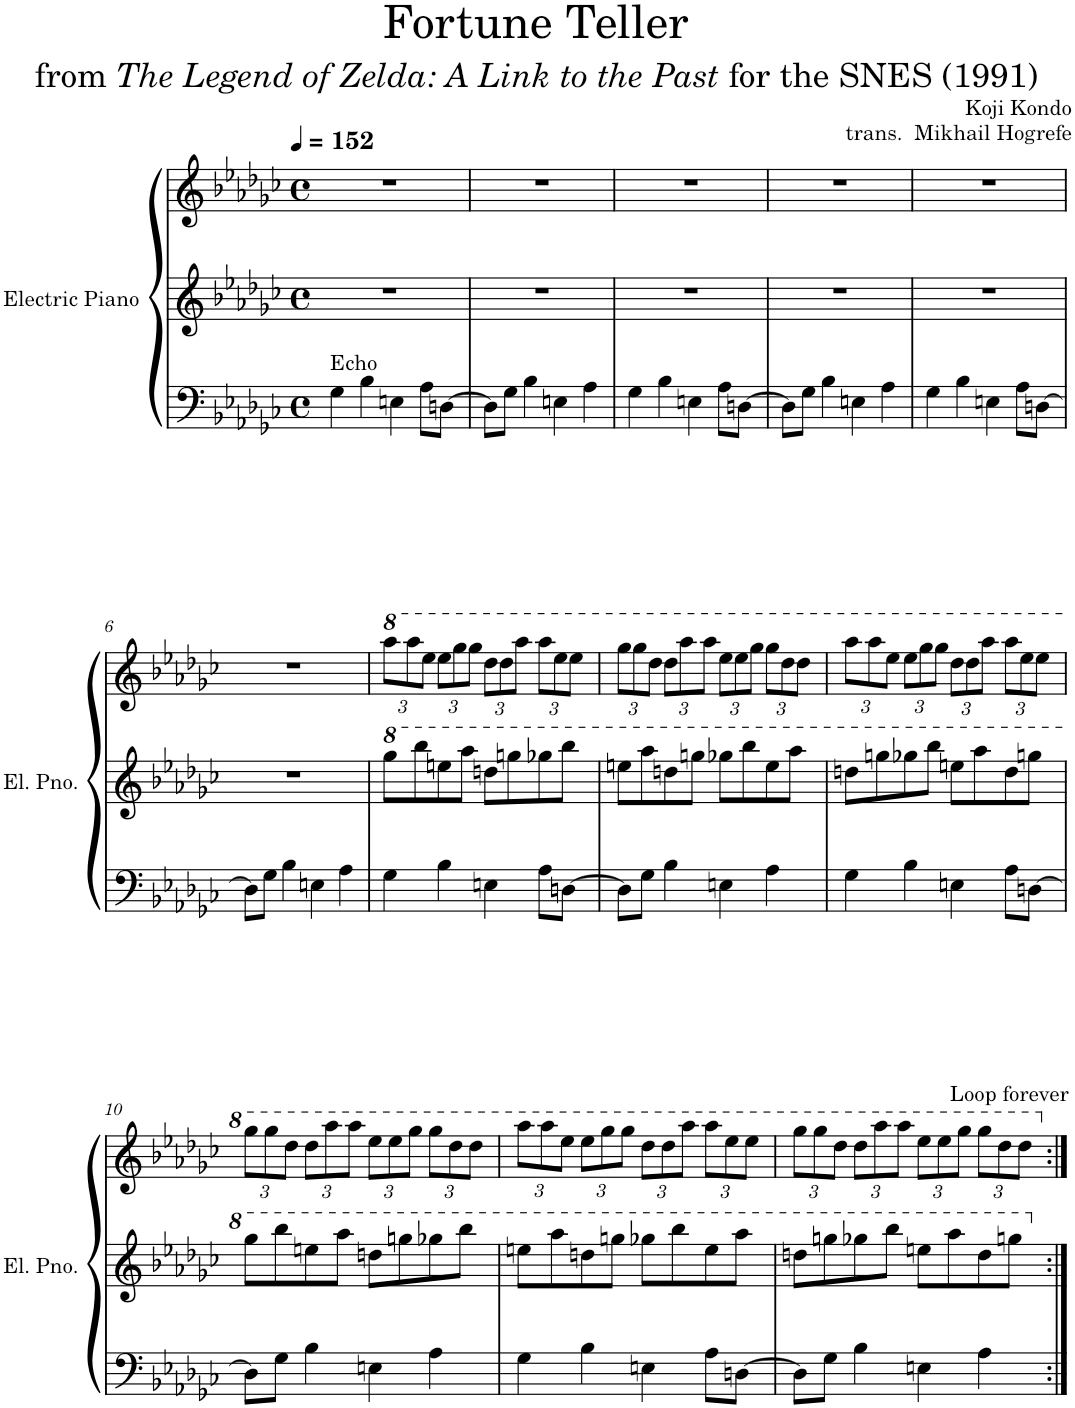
**kern	**kern	**kern	**kern
*part2	*part1	*part1	*part1
*staff4	*staff3	*staff2	*staff1
*I"Electric Piano 2	*I"Electric Piano	*	*
*I'El. Pno. 2	*I'El. Pno.	*	*
*stria5	*	*	*
*clefF4	*clefF4	*clefG2	*clefG2
*k[b-e-a-d-g-c-]	*k[b-e-a-d-g-c-]	*k[b-e-a-d-g-c-]	*k[b-e-a-d-g-c-]
*M4/4	*M4/4	*M4/4	*M4/4
*met(c)	*met(c)	*met(c)	*met(c)
*MM152	*MM152	*MM152	*MM152
=1	=1	=1	=1
!	!LO:TX:a:t=Echo	!	!
16r	4G-\	1r	1r
4G-X	.	.	.
.	4B-\	.	.
4B-X	.	.	.
.	4En\	.	.
4E	.	.	.
.	8A-\L	.	.
8A-X\L	.	.	.
.	[8Dn\J	.	.
[16D\Jk	.	.	.
=2	=2	=2	=2
16D\KL_	8D\L]	1r	1r
8D\]	.	.	.
.	8G-\J	.	.
8G-X\J	.	.	.
.	4B-\	.	.
4B-X	.	.	.
.	4En\	.	.
4E	.	.	.
.	4A-\	.	.
[8.A-X	.	.	.
=3	=3	=3	=3
16A-]	4G-\	1r	1r
4G-X	.	.	.
.	4B-\	.	.
4B-X	.	.	.
.	4En\	.	.
4E	.	.	.
.	8A-\L	.	.
8A-X\L	.	.	.
.	[8Dn\J	.	.
[16D\Jk	.	.	.
=4	=4	=4	=4
16D\KL_	8D\L]	1r	1r
8D\]	.	.	.
.	8G-\J	.	.
8G-X\J	.	.	.
.	4B-\	.	.
4B-X	.	.	.
.	4En\	.	.
4E	.	.	.
.	4A-\	.	.
[8.A-X	.	.	.
=5	=5	=5	=5
16A-]	4G-\	1r	1r
4G-X	.	.	.
.	4B-\	.	.
4B-X	.	.	.
.	4En\	.	.
4E	.	.	.
.	8A-\L	.	.
8A-X\L	.	.	.
.	[8Dn\J	.	.
[16D\Jk	.	.	.
!!LO:LB:g=z
=6	=6	=6	=6
16D\KL_	8D\L]	1r	1r
8D\]	.	.	.
.	8G-\J	.	.
8G-X\J	.	.	.
.	4B-\	.	.
4B-X	.	.	.
.	4En\	.	.
4E	.	.	.
.	4A-\	.	.
[8.A-X	.	.	.
=7	=7	=7	=7
*	*	*8va	*
*	*	*	*8va
*	*	*	*Xbrackettup
16A-]	4G-\	8ggg-\L	12aaa-\L
4G-X	.	.	.
.	.	.	12aaa-\
.	.	8bbb-\	.
.	.	.	12eee-\J
.	4B-\	8eeen\	12eee-\L
4B-X	.	.	.
.	.	.	12ggg-\
.	.	8aaa-\J	.
.	.	.	12ggg-\J
.	4En\	8dddn\L	12ddd-\L
4E	.	.	.
.	.	.	12ddd-\
.	.	8gggn\	.
.	.	.	12aaa-\J
.	8A-\L	8ggg-X\	12aaa-\L
8A-X\L	.	.	.
.	.	.	12eee-\
.	[8Dn\J	8bbb-\J	.
.	.	.	12eee-\J
[16D\Jk	.	.	.
=8	=8	=8	=8
16D\KL_	8D\L]	8eeen\L	12ggg-\L
8D\]	.	.	.
.	.	.	12ggg-\
.	8G-\J	8aaa-\	.
.	.	.	12ddd-\J
8G-X\J	.	.	.
.	4B-\	8dddn\	12ddd-\L
4B-X	.	.	.
.	.	.	12aaa-\
.	.	8gggn\J	.
.	.	.	12aaa-\J
.	4En\	8ggg-X\L	12eee-\L
4E	.	.	.
.	.	.	12eee-\
.	.	8bbb-\	.
.	.	.	12ggg-\J
.	4A-\	8eee\	12ggg-\L
[8.A-X	.	.	.
.	.	.	12ddd-\
.	.	8aaa-\J	.
.	.	.	12ddd-\J
=9	=9	=9	=9
16A-]	4G-\	8dddn\L	12aaa-\L
4G-X	.	.	.
.	.	.	12aaa-\
.	.	8gggn\	.
.	.	.	12eee-\J
.	4B-\	8ggg-X\	12eee-\L
4B-X	.	.	.
.	.	.	12ggg-\
.	.	8bbb-\J	.
.	.	.	12ggg-\J
.	4En\	8eeen\L	12ddd-\L
4E	.	.	.
.	.	.	12ddd-\
.	.	8aaa-\	.
.	.	.	12aaa-\J
.	8A-\L	8ddd\	12aaa-\L
8A-X\L	.	.	.
.	.	.	12eee-\
.	[8Dn\J	8gggn\J	.
.	.	.	12eee-\J
[16D\Jk	.	.	.
!!LO:LB:g=z
=10	=10	=10	=10
16D\KL_	8D\L]	8ggg-\L	12ggg-\L
8D\]	.	.	.
.	.	.	12ggg-\
.	8G-\J	8bbb-\	.
.	.	.	12ddd-\J
8G-X\J	.	.	.
.	4B-\	8eeen\	12ddd-\L
4B-X	.	.	.
.	.	.	12aaa-\
.	.	8aaa-\J	.
.	.	.	12aaa-\J
.	4En\	8dddn\L	12eee-\L
4E	.	.	.
.	.	.	12eee-\
.	.	8gggn\	.
.	.	.	12ggg-\J
.	4A-\	8ggg-X\	12ggg-\L
[8.A-X	.	.	.
.	.	.	12ddd-\
.	.	8bbb-\J	.
.	.	.	12ddd-\J
=11	=11	=11	=11
16A-]	4G-\	8eeen\L	12aaa-\L
4G-X	.	.	.
.	.	.	12aaa-\
.	.	8aaa-\	.
.	.	.	12eee-\J
.	4B-\	8dddn\	12eee-\L
4B-X	.	.	.
.	.	.	12ggg-\
.	.	8gggn\J	.
.	.	.	12ggg-\J
.	4En\	8ggg-X\L	12ddd-\L
4E	.	.	.
.	.	.	12ddd-\
.	.	8bbb-\	.
.	.	.	12aaa-\J
.	8A-\L	8eee\	12aaa-\L
8A-X\L	.	.	.
.	.	.	12eee-\
.	[8Dn\J	8aaa-\J	.
.	.	.	12eee-\J
[16D\Jk	.	.	.
=12	=12	=12	=12
*	*	*	*^
16D\KL_	8D\L]	8dddn\L	12ggg-\L	2ryy
8D\]	.	.	.	.
.	.	.	12ggg-\	.
.	8G-\J	8gggn\	.	.
.	.	.	12ddd-\J	.
8G-X\J	.	.	.	.
.	4B-\	8ggg-X\	12ddd-\L	.
4B-X	.	.	.	.
.	.	.	12aaa-\	.
.	.	8bbb-\J	.	.
.	.	.	12aaa-\J	.
.	4En\	8eeen\L	12eee-\L	8ryy
4E	.	.	.	.
.	.	.	12eee-\	.
!	!	!	!	!LO:TX:a:t=Loop forever
.	.	8aaa-\	.	4.ryy
.	.	.	12ggg-\J	.
.	4A-\	8ddd\	12ggg-\L	.
8.A-X	.	.	.	.
.	.	.	12ddd-\	.
.	.	8gggn\J	.	.
.	.	.	12ddd-\J	.
*	*	*X8va	*	*
*	*	*	*X8va	*
*	*	*	*v	*v
=:|!	=:|!	=:|!	=:|!
*-	*-	*-	*-
